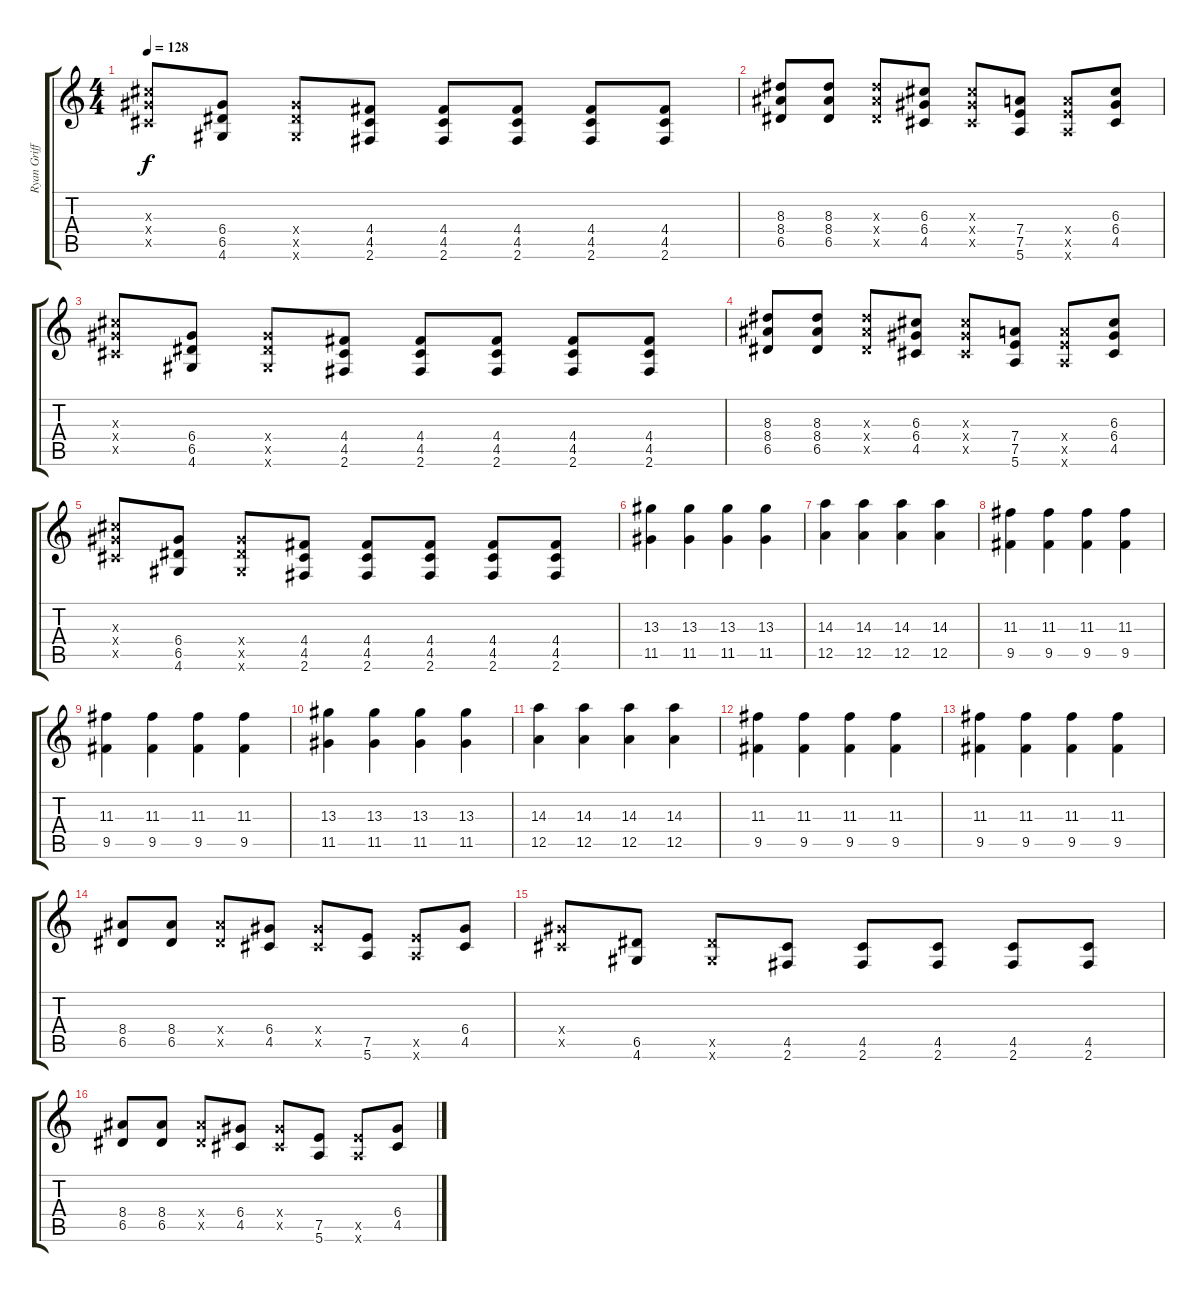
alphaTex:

\track ("Ryan Griffiths" "Ryan Griff") {instrument distortionguitar}
\staff {score tabs}
\tuning (E4 B3 G3 D3 A2 E2) {hide}
\ts (4 4)
\tempo 128
\clef g2
\ks c
(6.3{x} 6.4{x} 4.5{x}).8{dy f} (6.4 6.5 4.6).8 (6.4{x} 6.5{x} 4.6{x}).8 (4.4 4.5 2.6).8 (4.4 4.5 2.6).8 (4.4 4.5 2.6).8 (4.4 4.5 2.6).8 (4.4 4.5 2.6).8 |
(8.3 8.4 6.5).8 (8.3 8.4 6.5).8 (8.3{x} 8.4{x} 6.5{x}).8 (6.3 6.4 4.5).8 (6.3{x} 6.4{x} 4.5{x}).8 (7.4 7.5 5.6).8 (7.4{x} 7.5{x} 5.6{x}).8 (6.3 6.4 4.5).8 |
(6.3{x} 6.4{x} 4.5{x}).8 (6.4 6.5 4.6).8 (6.4{x} 6.5{x} 4.6{x}).8 (4.4 4.5 2.6).8 (4.4 4.5 2.6).8 (4.4 4.5 2.6).8 (4.4 4.5 2.6).8 (4.4 4.5 2.6).8 |
(8.3 8.4 6.5).8 (8.3 8.4 6.5).8 (8.3{x} 8.4{x} 6.5{x}).8 (6.3 6.4 4.5).8 (6.3{x} 6.4{x} 4.5{x}).8 (7.4 7.5 5.6).8 (7.4{x} 7.5{x} 5.6{x}).8 (6.3 6.4 4.5).8 |
(6.3{x} 6.4{x} 4.5{x}).8 (6.4 6.5 4.6).8 (6.4{x} 6.5{x} 4.6{x}).8 (4.4 4.5 2.6).8 (4.4 4.5 2.6).8 (4.4 4.5 2.6).8 (4.4 4.5 2.6).8 (4.4 4.5 2.6).8 |
(13.3 11.5).4{volume 10} (13.3 11.5).4 (13.3 11.5).4 (13.3 11.5).4 |
(14.3 12.5).4 (14.3 12.5).4 (14.3 12.5).4 (14.3 12.5).4 |
(11.3 9.5).4 (11.3 9.5).4 (11.3 9.5).4 (11.3 9.5).4 |
(11.3 9.5).4 (11.3 9.5).4 (11.3 9.5).4 (11.3 9.5).4 |
(13.3 11.5).4 (13.3 11.5).4 (13.3 11.5).4 (13.3 11.5).4 |
(14.3 12.5).4 (14.3 12.5).4 (14.3 12.5).4 (14.3 12.5).4 |
(11.3 9.5).4 (11.3 9.5).4 (11.3 9.5).4 (11.3 9.5).4 |
(11.3 9.5).4 (11.3 9.5).4 (11.3 9.5).4 (11.3 9.5).4 |
(8.4 6.5).8{volume 13 instrument electricguitarmuted} (8.4 6.5).8 (8.4{x} 6.5{x}).8 (6.4 4.5).8 (6.4{x} 4.5{x}).8 (7.5 5.6).8 (7.5{x} 5.6{x}).8 (6.4 4.5).8 |
(6.4{x} 4.5{x}).8 (6.5 4.6).8 (6.5{x} 4.6{x}).8 (4.5 2.6).8 (4.5 2.6).8 (4.5 2.6).8 (4.5 2.6).8 (4.5 2.6).8 |
(8.4 6.5).8 (8.4 6.5).8 (8.4{x} 6.5{x}).8 (6.4 4.5).8 (6.4{x} 4.5{x}).8 (7.5 5.6).8 (7.5{x} 5.6{x}).8 (6.4 4.5).8
